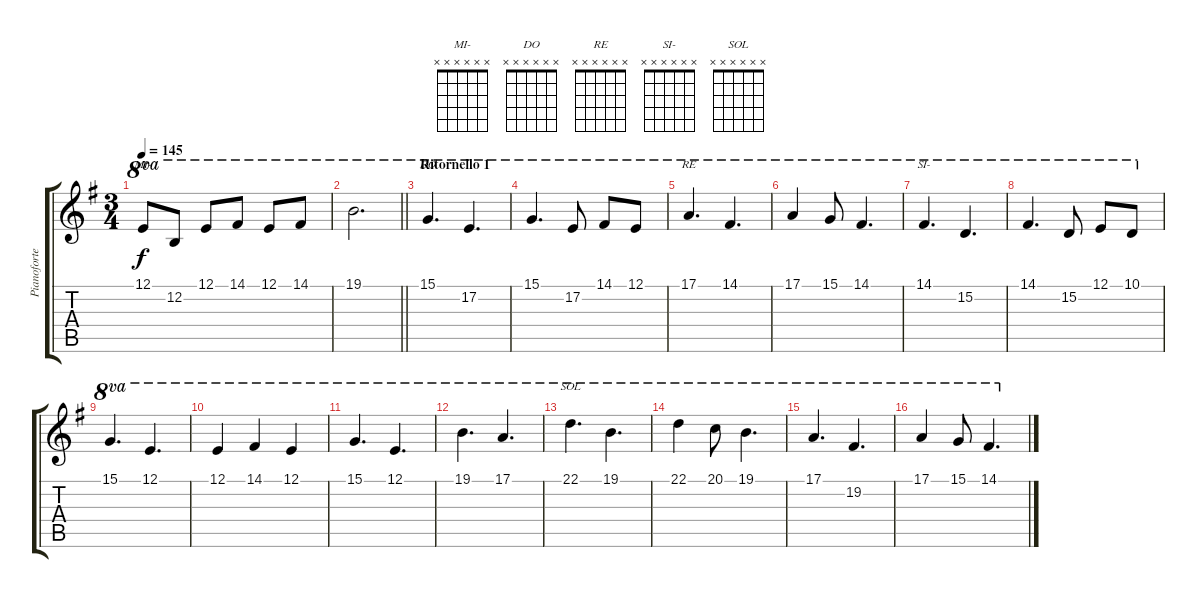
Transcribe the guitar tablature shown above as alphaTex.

\track ("Pianoforte" "Pianoforte") {instrument acousticgrandpiano}
\staff {score tabs}
\tuning (E4 B3 G3 D3 A2 E2) {hide}
\chord ("MI-" x x x x x x)
\chord ("DO" x x x x x x)
\chord ("RE" x x x x x x)
\chord ("SI-" x x x x x x)
\chord ("SOL" x x x x x x)
\ts (3 4)
\tempo 145
\clef g2
\ks g
12.1.8{ch "MI-" ot 8va dy f} 12.2.8{ot 8va} 12.1.8{ot 8va} 14.1.8{ot 8va} 12.1.8{ot 8va} 14.1.8{ot 8va} |
\barLineRight lightlight
19.1.2{d ot 8va} |
\section ("" "Ritornello 1")
15.1.4{d ch "DO" ot 8va} 17.2.4{d ot 8va} |
15.1.4{d ot 8va} 17.2.8{ot 8va} 14.1.8{ot 8va} 12.1.8{ot 8va} |
17.1.4{d ch "RE" ot 8va} 14.1.4{d ot 8va} |
17.1.4{ot 8va} 15.1.8{ot 8va} 14.1.4{d ot 8va} |
14.1.4{d ch "SI-" ot 8va} 15.2.4{d ot 8va} |
14.1.4{d ot 8va} 15.2.8{ot 8va} 12.1.8{ot 8va} 10.1.8{ot 8va} |
15.1.4{d ot 8va} 12.1.4{d ot 8va} |
12.1.4{ot 8va} 14.1.4{ot 8va} 12.1.4{ot 8va} |
15.1.4{d ot 8va} 12.1.4{d ot 8va} |
19.1.4{d ot 8va} 17.1.4{d ot 8va} |
22.1.4{d ch "SOL" ot 8va} 19.1.4{d ot 8va} |
22.1.4{ot 8va} 20.1.8{ot 8va} 19.1.4{d ot 8va} |
17.1.4{d ot 8va} 19.2.4{d ot 8va} |
17.1.4{ot 8va} 15.1.8{ot 8va} 14.1.4{d ot 8va}
